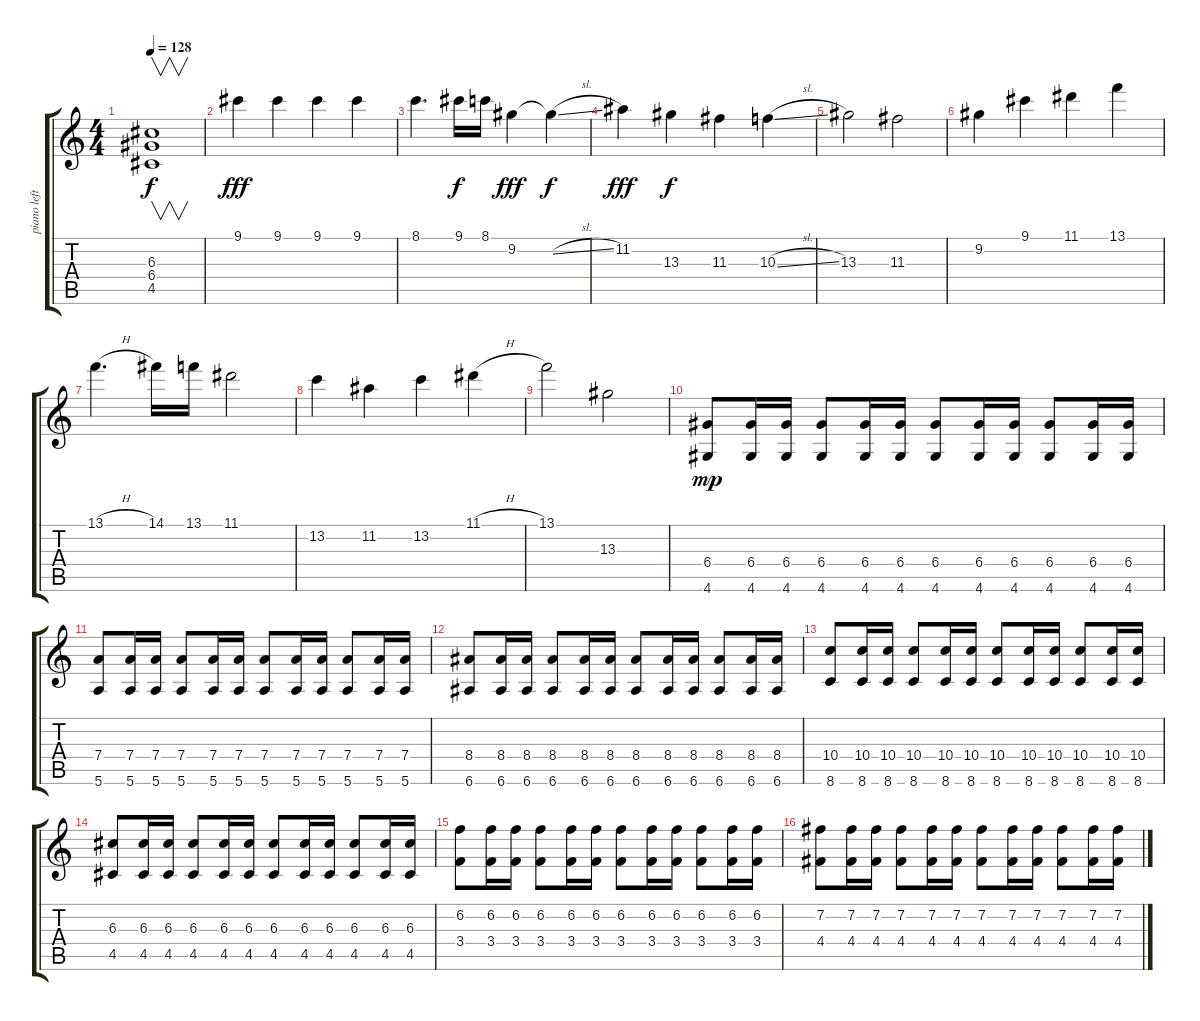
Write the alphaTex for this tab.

\track ("piano left" "piano left") {instrument distortionguitar}
\staff {score tabs}
\tuning (E4 B3 G3 D3 A2 E2) {hide}
\ts (4 4)
\tempo 128
\clef g2
\ks c
(6.3{t} 6.4{t} 4.5{t}).1{v dy f} |
9.1.4{dy fff} 9.1.4 9.1.4 9.1.4 |
8.1.4{d} 9.1.16{dy f} 8.1.16 9.2.4{dy fff} 9.2{sl t}.4{dy f} |
11.2.4{dy fff} 13.3.4{dy f} 11.3.4 10.3{sl}.4 |
13.3.2 11.3.2 |
9.2.4 9.1.4 11.1.4 13.1.4 |
13.1{h}.4{d} 14.1.16 13.1.16 11.1.2 |
13.2.4 11.2.4 13.2.4 11.1{h}.4 |
13.1.2 13.3.2 |
(6.4 4.6).8{dy mp} (6.4 4.6).16 (6.4 4.6).16 (6.4 4.6).8 (6.4 4.6).16 (6.4 4.6).16 (6.4 4.6).8 (6.4 4.6).16 (6.4 4.6).16 (6.4 4.6).8 (6.4 4.6).16 (6.4 4.6).16 |
(7.4 5.6).8 (7.4 5.6).16 (7.4 5.6).16 (7.4 5.6).8 (7.4 5.6).16 (7.4 5.6).16 (7.4 5.6).8 (7.4 5.6).16 (7.4 5.6).16 (7.4 5.6).8 (7.4 5.6).16 (7.4 5.6).16 |
(8.4 6.6).8 (8.4 6.6).16 (8.4 6.6).16 (8.4 6.6).8 (8.4 6.6).16 (8.4 6.6).16 (8.4 6.6).8 (8.4 6.6).16 (8.4 6.6).16 (8.4 6.6).8 (8.4 6.6).16 (8.4 6.6).16 |
(10.4 8.6).8 (10.4 8.6).16 (10.4 8.6).16 (10.4 8.6).8 (10.4 8.6).16 (10.4 8.6).16 (10.4 8.6).8 (10.4 8.6).16 (10.4 8.6).16 (10.4 8.6).8 (10.4 8.6).16 (10.4 8.6).16 |
(6.3 4.5).8 (6.3 4.5).16 (6.3 4.5).16 (6.3 4.5).8 (6.3 4.5).16 (6.3 4.5).16 (6.3 4.5).8 (6.3 4.5).16 (6.3 4.5).16 (6.3 4.5).8 (6.3 4.5).16 (6.3 4.5).16 |
(6.2 3.4).8 (6.2 3.4).16 (6.2 3.4).16 (6.2 3.4).8 (6.2 3.4).16 (6.2 3.4).16 (6.2 3.4).8 (6.2 3.4).16 (6.2 3.4).16 (6.2 3.4).8 (6.2 3.4).16 (6.2 3.4).16 |
(7.2 4.4).8 (7.2 4.4).16 (7.2 4.4).16 (7.2 4.4).8 (7.2 4.4).16 (7.2 4.4).16 (7.2 4.4).8 (7.2 4.4).16 (7.2 4.4).16 (7.2 4.4).8 (7.2 4.4).16 (7.2 4.4).16
